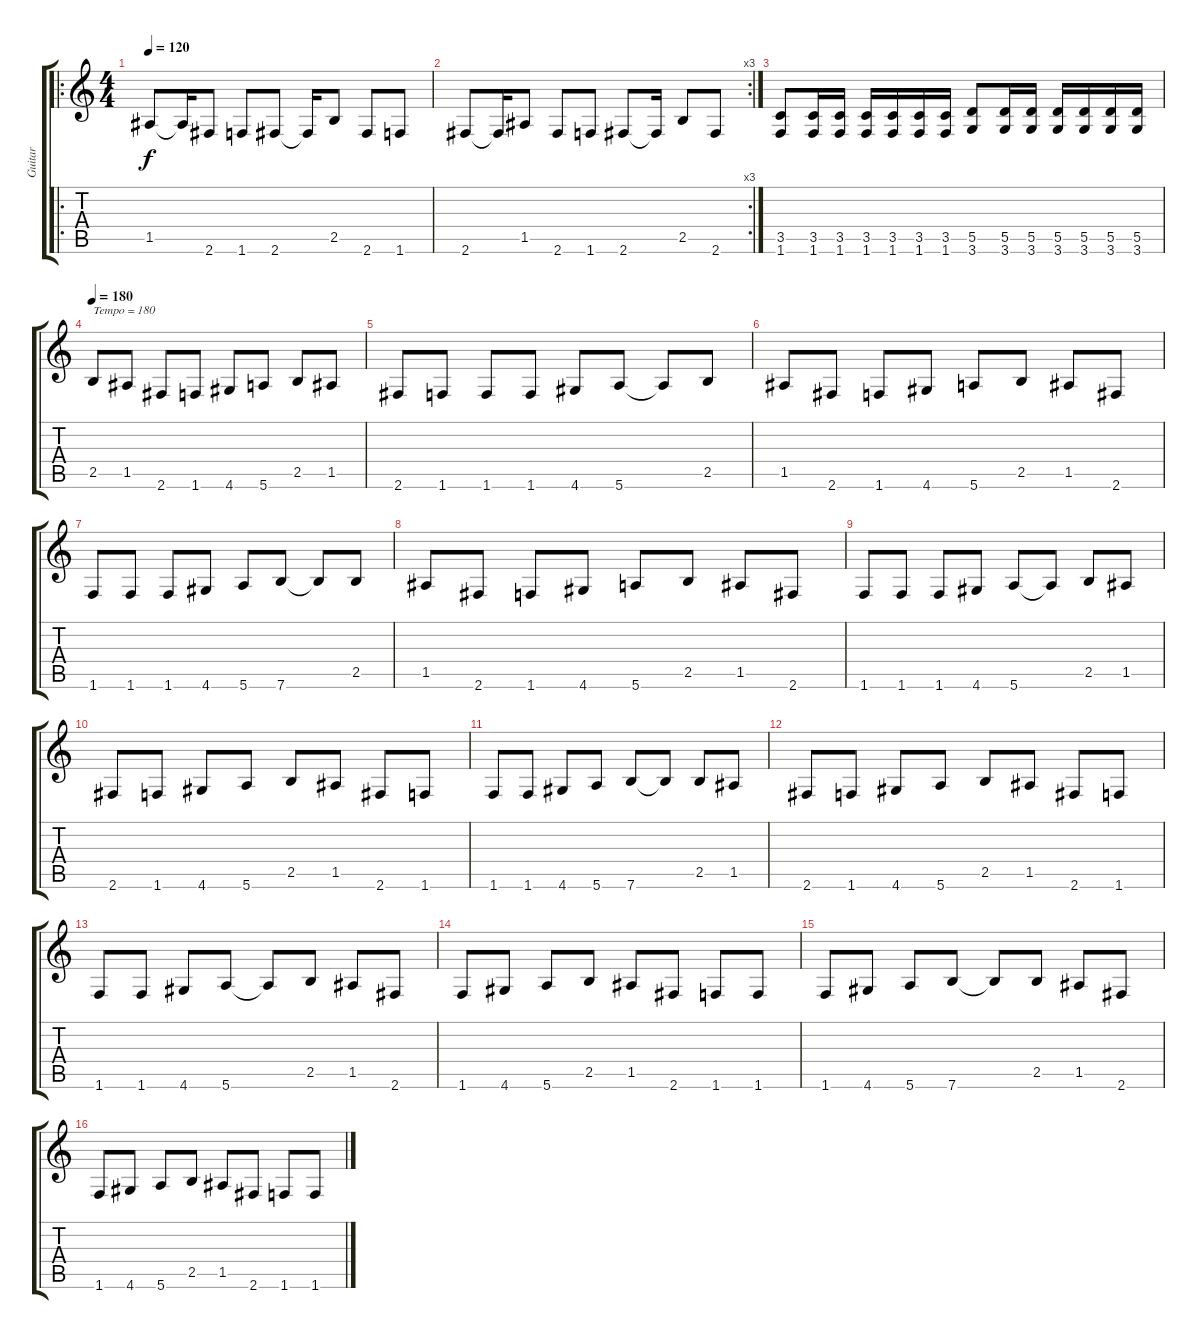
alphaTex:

\track ("Guitar" "Guitar") {instrument distortionguitar}
\staff {score tabs}
\tuning (E4 B3 G3 D3 A2 E2) {hide}
\ro
\ts (4 4)
\tempo 120
\clef g2
\ks c
1.5.8{dy f} 1.5{t}.16 2.6.8 1.6.8 2.6.8 2.6{t}.16 2.5.8 2.6.8 1.6.8 |
\rc 3
2.6.8 2.6{t}.16 1.5.8 2.6.8 1.6.8 2.6.8 2.6{t}.16 2.5.8 2.6.8 |
(3.5 1.6).8 (3.5 1.6).16 (3.5 1.6).16 (3.5 1.6).16 (3.5 1.6).16 (3.5 1.6).16 (3.5 1.6).16 (5.5 3.6).8 (5.5 3.6).16 (5.5 3.6).16 (5.5 3.6).16 (5.5 3.6).16 (5.5 3.6).16 (5.5 3.6).16 |
\tempo 180
2.5.8{txt "Tempo = 180"} 1.5.8 2.6.8 1.6.8 4.6.8 5.6.8 2.5.8 1.5.8 |
2.6.8 1.6.8 1.6.8 1.6.8 4.6.8 5.6.8 5.6{t}.8 2.5.8 |
1.5.8 2.6.8 1.6.8 4.6.8 5.6.8 2.5.8 1.5.8 2.6.8 |
1.6.8 1.6.8 1.6.8 4.6.8 5.6.8 7.6.8 7.6{t}.8 2.5.8 |
1.5.8 2.6.8 1.6.8 4.6.8 5.6.8 2.5.8 1.5.8 2.6.8 |
1.6.8 1.6.8 1.6.8 4.6.8 5.6.8 5.6{t}.8 2.5.8 1.5.8 |
2.6.8 1.6.8 4.6.8 5.6.8 2.5.8 1.5.8 2.6.8 1.6.8 |
1.6.8 1.6.8 4.6.8 5.6.8 7.6.8 7.6{t}.8 2.5.8 1.5.8 |
2.6.8 1.6.8 4.6.8 5.6.8 2.5.8 1.5.8 2.6.8 1.6.8 |
1.6.8 1.6.8 4.6.8 5.6.8 5.6{t}.8 2.5.8 1.5.8 2.6.8 |
1.6.8 4.6.8 5.6.8 2.5.8 1.5.8 2.6.8 1.6.8 1.6.8 |
1.6.8 4.6.8 5.6.8 7.6.8 7.6{t}.8 2.5.8 1.5.8 2.6.8 |
1.6.8 4.6.8 5.6.8 2.5.8 1.5.8 2.6.8 1.6.8 1.6.8
